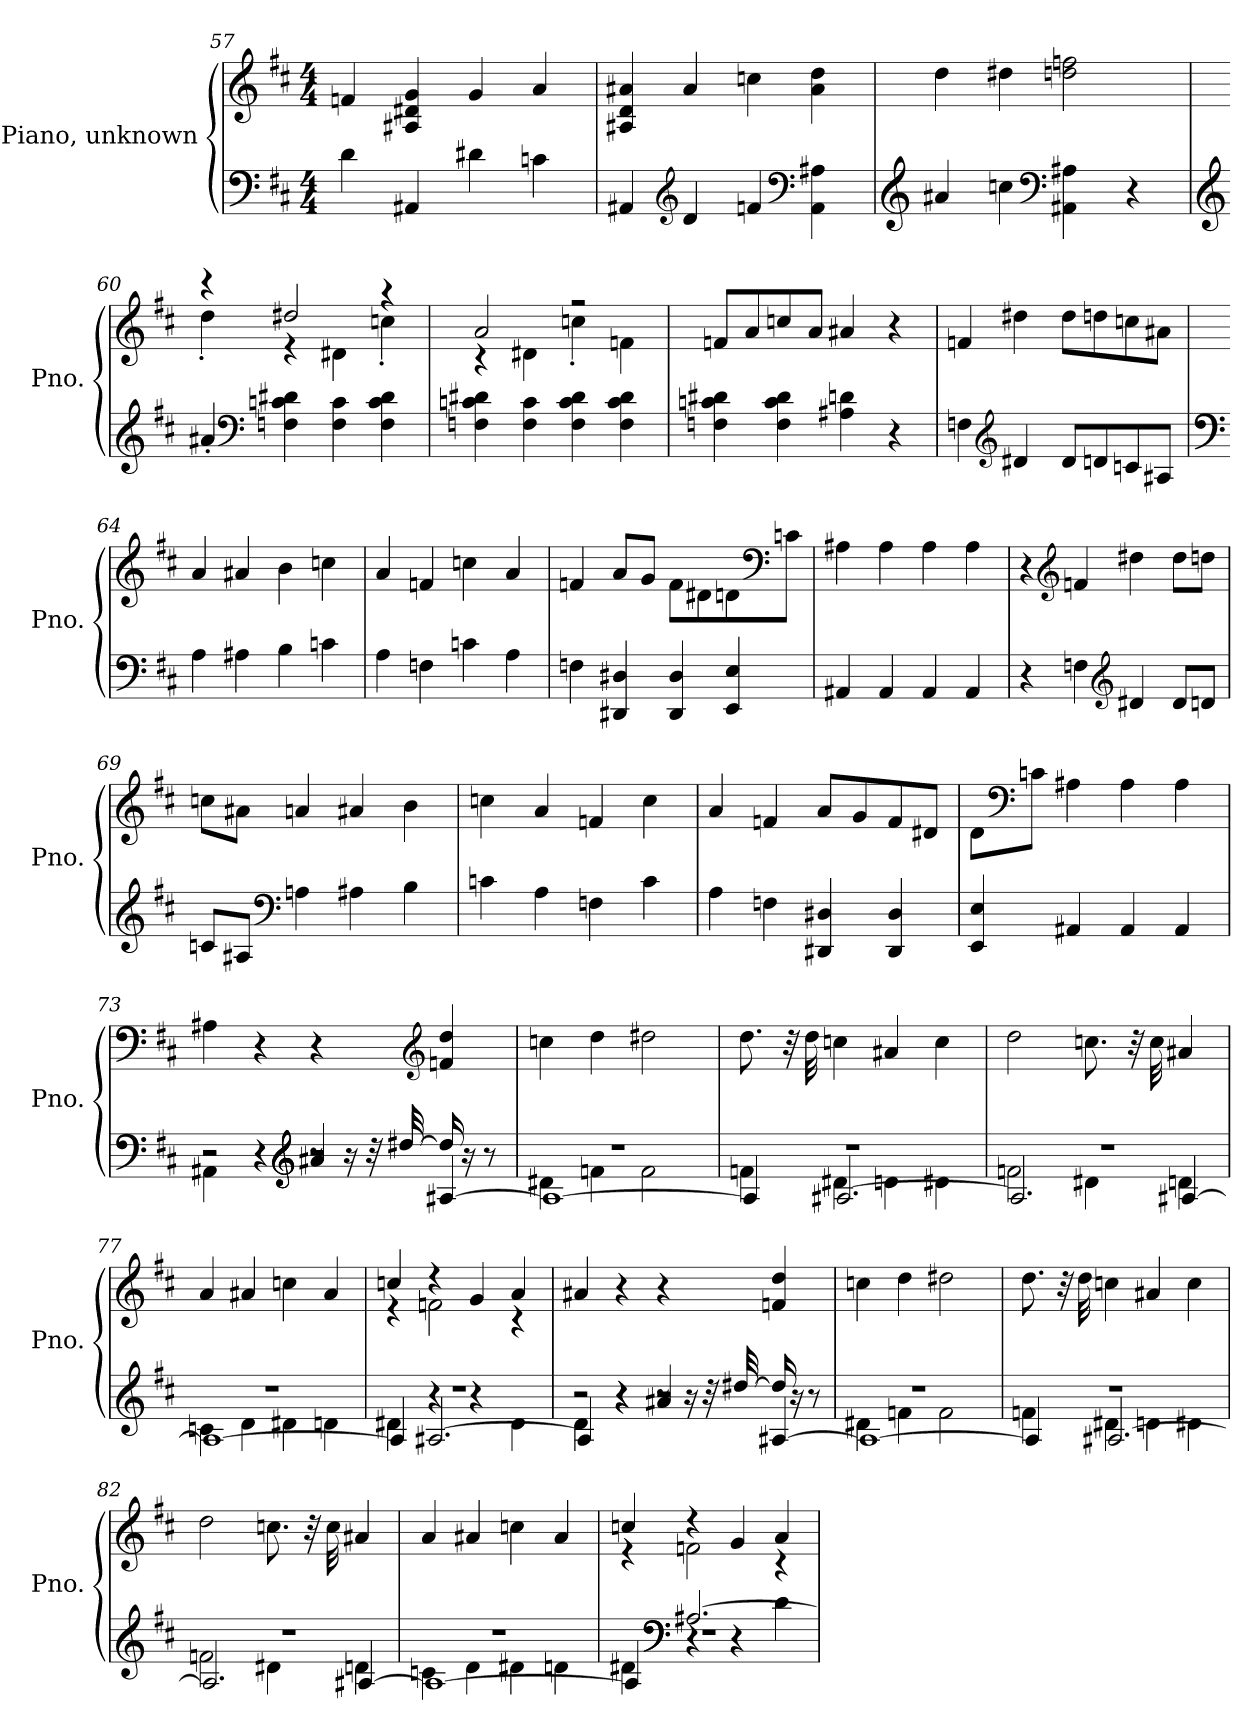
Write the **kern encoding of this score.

**kern	**kern
*part1	*part1
*staff2	*staff1
*I"Piano, unknown	*
*I'Pno.	*
*clefF4	*clefG2
*k[f#c#]	*k[f#c#]
*M4/4	*M4/4
=57	=57
4d\	4fn/
4AA#X/	4A#X/ 4d#X/ 4g/
4d#X\	4g/
4cn\	4a/
!!LO:LB:g=z
=58	=58
4AA#X/	4A#X/ 4d/ 4a#X/
*clefG2	*
4d/	4a#/
4fn/	4ccn\
*clefF4	*
4AA#\ 4A#X\	4a#\ 4dd\
=59	=59
*clefG2	*
4a#X/	4dd\
4ccn\	4dd#X\
*clefF4	*
4AA#X\ 4A#X\	2ddn\ 2ffn\
4r	.
=60	=60
*clefG2	*
*	*^
4a#X'/	4r	4dd'\
*clefF4	*	*
4Fn\ 4cn\ 4d#X\	2dd#X/	4r
4F\ 4c\	.	4d#X\
4F\ 4c\ 4d#\	4r	4ccn'\
=61	=61	=61
4Fn\ 4cn\ 4d#X\	2a/	4r
4F\ 4c\	.	4d#X\
4F\ 4c\ 4d#\	2r	4ccn'\
4F\ 4c\ 4d#\	.	4fn\
*	*v	*v
!!LO:PB:g=z
=62	=62
4Fn\ 4cn\ 4d#X\	8fn/L
.	8a/
4F\ 4c\ 4d#\	8ccn/
.	8a/J
4A#X\ 4dn\	4a#X/
4r	4r
=63	=63
4Fn\	4fn/
*clefG2	*
4d#X/	4dd#X\
8d#/L	8dd#\L
8dn/	8ddn\
8cn/	8ccn\
8A#X/J	8a#X\J
=64	=64
*clefF4	*
4A\	4a/
4A#X\	4a#X/
4B\	4b\
4cn\	4ccn\
=65	=65
4A\	4a/
4Fn\	4fn/
4cn\	4ccn\
4A\	4a/
!!LO:LB:g=z
=66	=66
4Fn\	4fn/
4DD#X/ 4D#X/	8a/L
.	8g/J
4DD#/ 4D#/	8f\L
.	8d#X\
4EE/ 4E/	8dn\
*	*clefF4
.	8cn\J
=67	=67
4AA#X/	4A#X\
4AA#/	4A#\
4AA#/	4A#\
4AA#/	4A#\
=68	=68
4r	4r
*	*clefG2
4Fn\	4fn/
*clefG2	*
4d#X/	4dd#X\
8d#/L	8dd#\L
8dn/J	8ddn\J
=69	=69
8cn/L	8ccn\L
8A#X/J	8a#X\J
*clefF4	*
4An\	4an/
4A#X\	4a#X/
4B\	4b\
=70	=70
4cn\	4ccn\
4A\	4a/
4Fn\	4fn/
4c\	4cc\
!!LO:LB:g=z
=71	=71
4A\	4a/
4Fn\	4fn/
4DD#X/ 4D#X/	8a/L
.	8g/
4DD#/ 4D#/	8f/
.	8d#X/J
=72	=72
4EE/ 4E/	8d\L
*	*clefF4
.	8cn\J
4AA#X/	4A#X\
4AA#/	4A#\
4AA#/	4A#\
=73	=73
*^	*
*	*^	*
2r	4AA#X\	2r	4A#X\
.	4r	.	4r
*clefG2	*	*	*
8r	2r	4a#X/	4r
16r	.	.	.
32r	.	.	.
[32dd#X/	.	.	.
*	*	*	*clefG2
16dd#/]	.	[4A#X/	4fn/ 4dd/
16r	.	.	.
8r	.	.	.
=74	=74	=74	=74
1r	4d#X\	1A#_	4ccn\
.	4fn\	.	4dd\
.	2f\	.	2dd#X\
!!LO:LB:g=z
=75	=75	=75	=75
1r	4fn\	4A#/]	8.dd\
.	.	.	32r
.	.	.	32dd\
.	4d#X\	[2.A#X/	4ccn\
.	4dn\	.	4a#X/
.	4d#X\	.	4cc\
=76	=76	=76	=76
1r	2fn\	2.A#/]	2dd\
.	4d#X\	.	8.ccn\
.	.	.	32r
.	.	.	32cc\
.	4dn\	[4A#X/	4a#X/
=77	=77	=77	=77
1r	4cn\	1A#_	4a/
.	4d\	.	4a#X/
.	4d#X\	.	4ccn\
.	4dn\	.	4a#/
=78	=78	=78	=78
*	*	*	*^
1r	4d#X\	4A#/]	4ccn/	4r
.	4r	[2.A#X/	4r	2fn\
.	4r	.	4g/	.
.	4d#\	.	4a/	4r
*	*	*	*v	*v
!!LO:LB:g=z
=79	=79	=79	=79
2r	4d\	4A#/]	4a#X/
.	4r	4r	4r
8r	2r	4a#X/	4r
16r	.	.	.
32r	.	.	.
[32dd#X/	.	.	.
16dd#/]	.	[4A#X/	4fn/ 4dd/
16r	.	.	.
8r	.	.	.
=80	=80	=80	=80
1r	4d#X\	1A#_	4ccn\
.	4fn\	.	4dd\
.	2f\	.	2dd#X\
=81	=81	=81	=81
1r	4fn\	4A#/]	8.dd\
.	.	.	32r
.	.	.	32dd\
.	4d#X\	[2.A#X/	4ccn\
.	4dn\	.	4a#X/
.	4d#X\	.	4cc\
=82	=82	=82	=82
1r	2fn\	2.A#/]	2dd\
.	4d#X\	.	8.ccn\
.	.	.	32r
.	.	.	32cc\
.	4dn\	[4A#X/	4a#X/
!!LO:LB:g=z
=83	=83	=83	=83
1r	4cn\	1A#_	4a/
.	4d\	.	4a#X/
.	4d#X\	.	4ccn\
.	4dn\	.	4a#/
=84	=84	=84	=84
*	*	*	*^
1r	4d#X\	4A#/]	4ccn/	4r
*clefF4	*	*	*	*
.	4r	[2.A#X/	4r	2fn\
.	4r	.	4g/	.
.	4d#\	.	4a/	4r
*v	*v	*v	*	*
*	*v	*v
=	=
*-	*-
